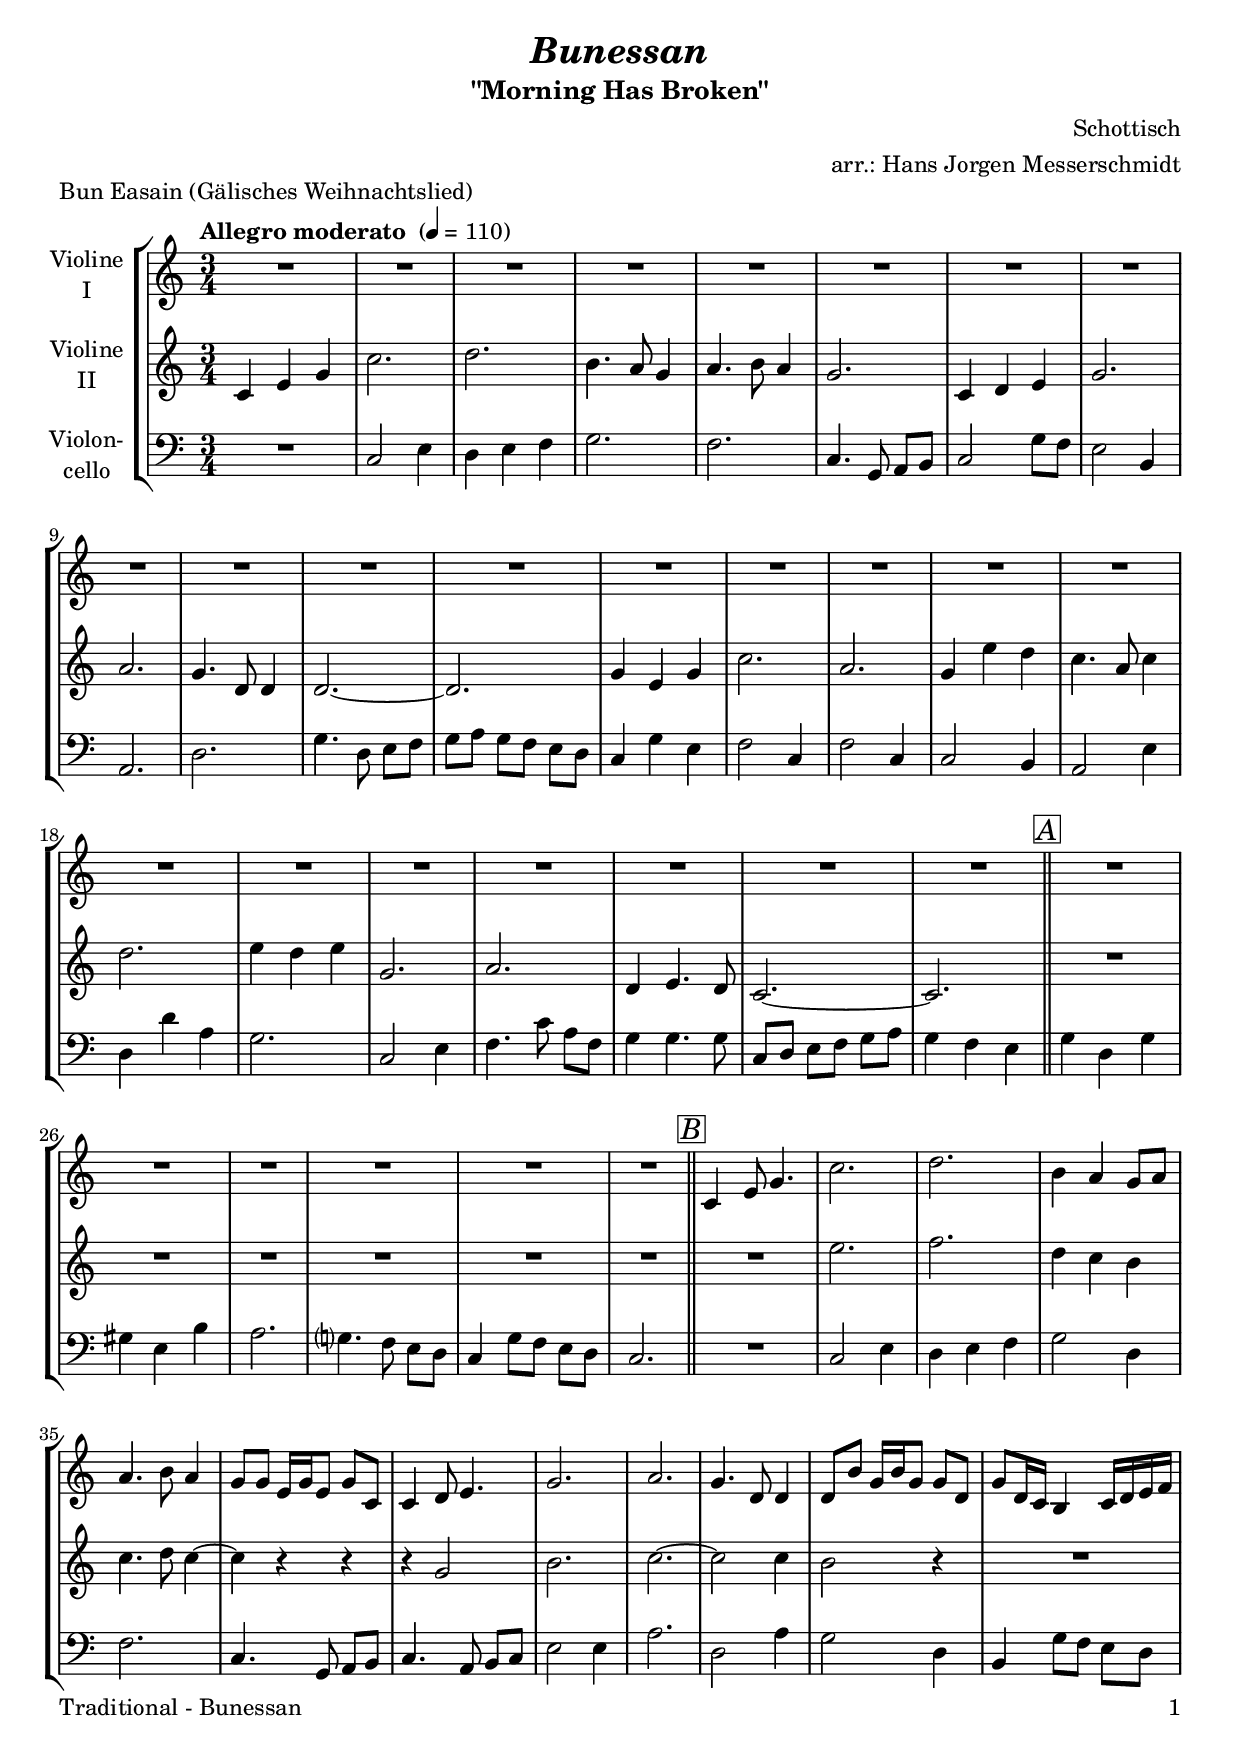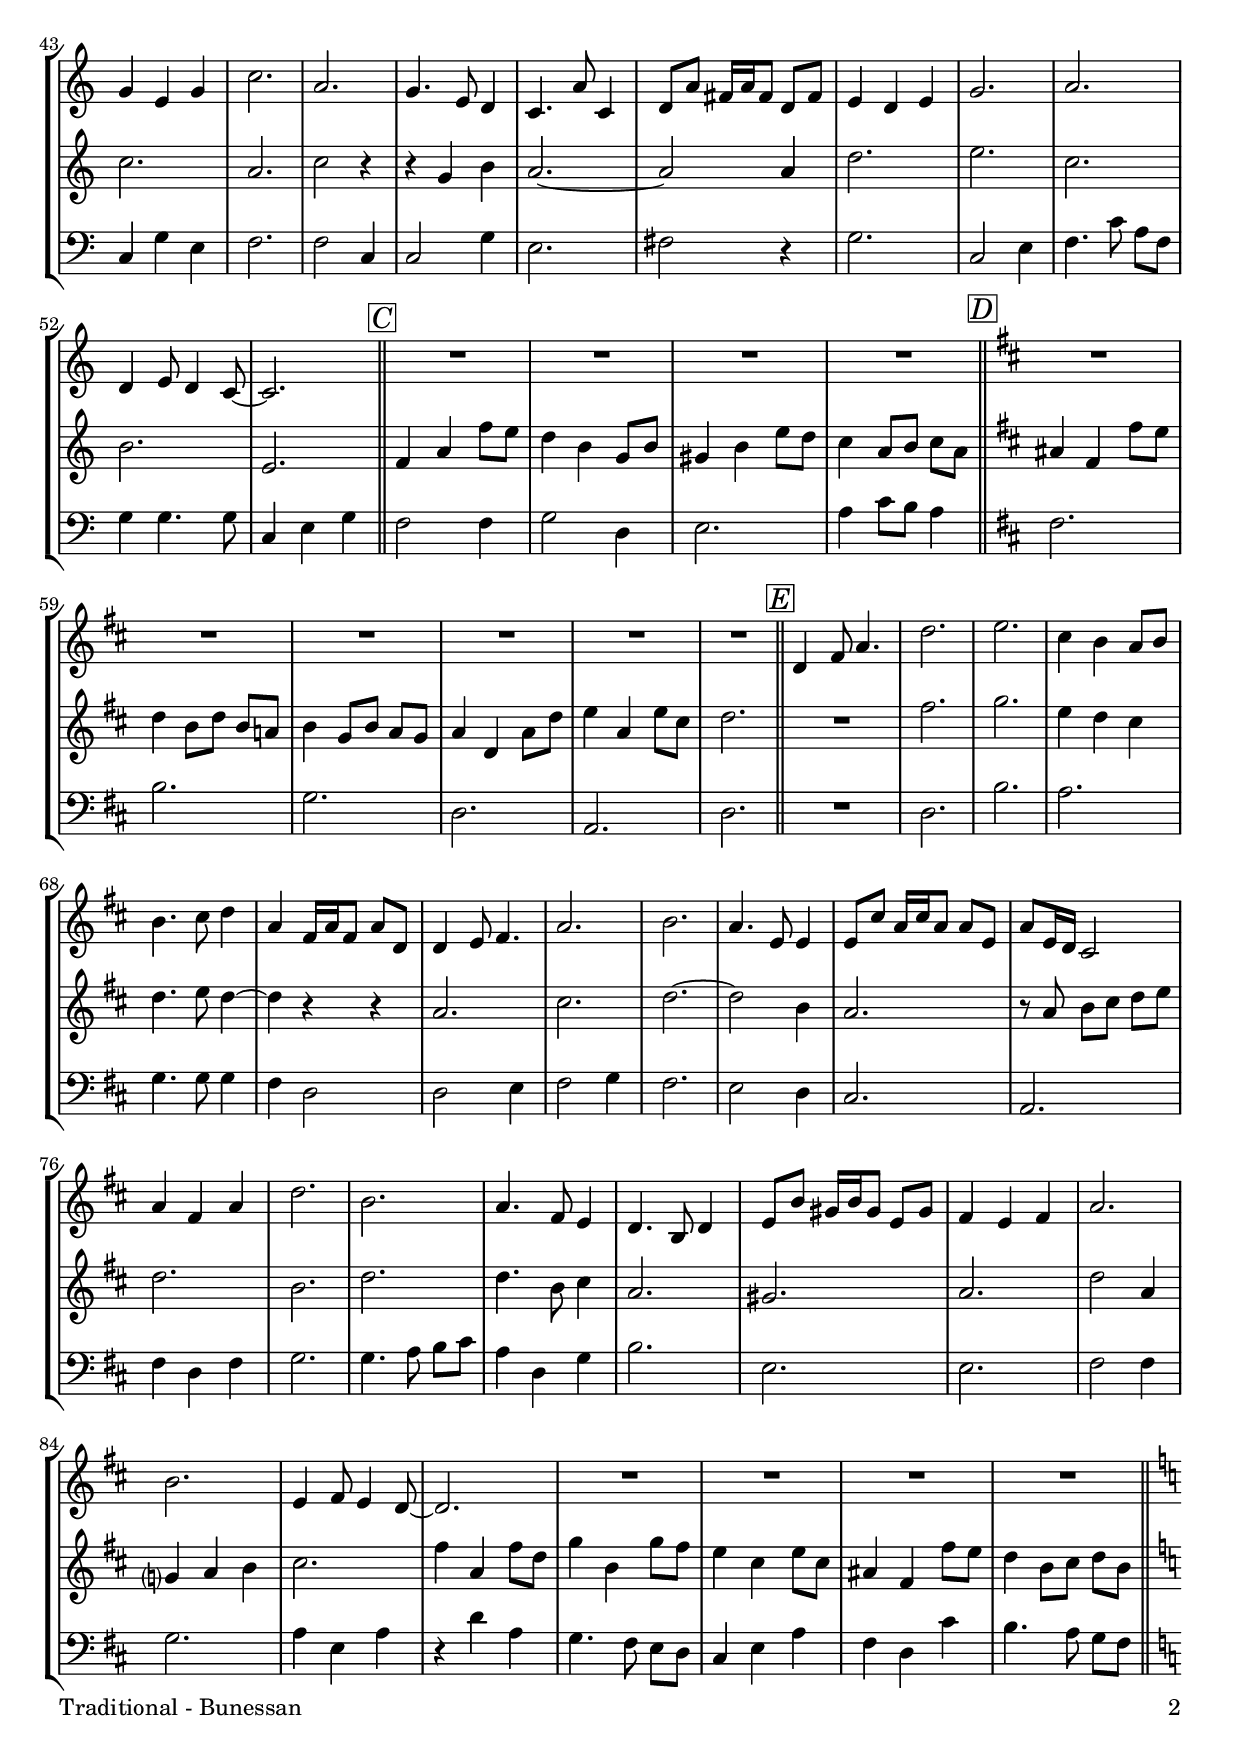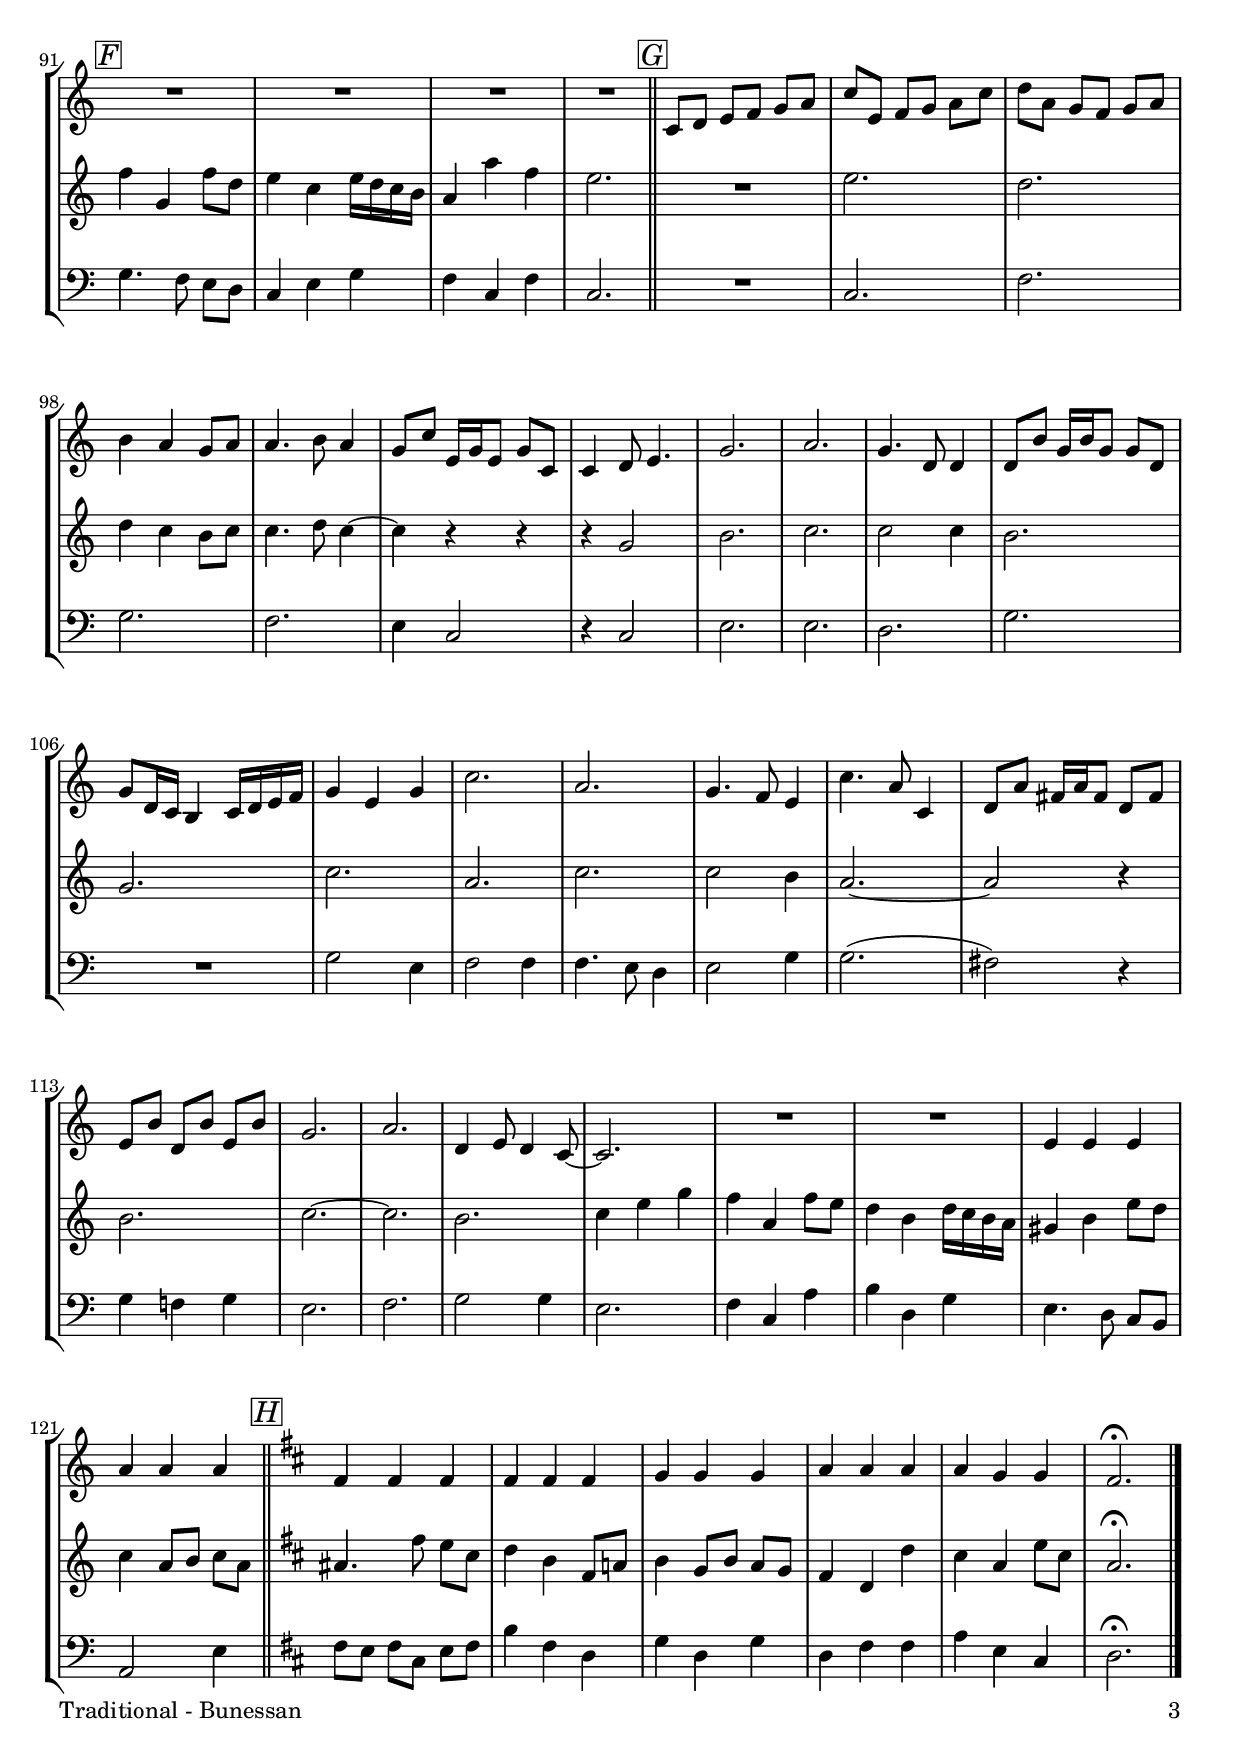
\version "2.20.2"
\include "deutsch.ly"
  
#(set-global-staff-size 20)

\header {
  title     = \markup \bold \italic "Bunessan"
  subtitle  = "\"Morning Has Broken\""
  composer  = "Schottisch"
  arranger  = "arr.: Hans Jorgen Messerschmidt"
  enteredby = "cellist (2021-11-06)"
  piece     = "Bun Easain (Gälisches Weihnachtslied)"
}


voiceconsts = {
  \key c \major
  \time 3/4
  \clef "treble"
  \numericTimeSignature
  \compressEmptyMeasures
  % Set default beaming for all staves
  \set Timing.beamExceptions = #'()
  \set Timing.baseMoment     = #(ly:make-moment 1 4)
  \set Timing.beatStructure  = #'(1 1 1)
  \tempo "Allegro moderato " 4=110
}

micl = "clarinet"
mifl = "flute"
miob = "oboe"
mifh = "french horn"
misx = "tenor sax"
mist = "string ensemble 1"
mivl = "violin"
miba = "cello"

boxa = { \bar "||" \mark \markup \box \italic "A" }
boxb = { \bar "||" \mark \markup \box \italic "B" }
boxc = { \bar "||" \mark \markup \box \italic "C" }
boxd = { \bar "||" \mark \markup \box \italic "D" \key d \major }
boxe = { \bar "||" \mark \markup \box \italic "E" }
boxf = { \bar "||" \mark \markup \box \italic "F" \key c \major }
boxg = { \bar "||" \mark \markup \box \italic "G" }
boxh = { \bar "||" \mark \markup \box \italic "H" \key d \major }

rit = \mark \markup \box \italic "rit."

va = \relative c' {
  \voiceconsts

  R2.*24 \boxa
  R2.*6 \boxb
  c4 e8 g4.

  c2.
  d
  h4 a g8 a
  a4. h8 a4
  g8 g e16 g e8 g c,
  c4 d8 e4.
  g2.
  a

  g4. d8 d4
  d8 h' g16 h g8 g d
  g d16 c h4 c16 d e f
  g4 e g
  c2.
  a
  g4. e8 d4
  c4. a'8 c,4

  d8 a' fis16 a fis8 d fis
  e4 d e
  g2.
  a
  d,4 e8 d4 c8~
  c2. \boxc
  R2.*4 \boxd
  R2.*6 \boxe
  d4 fis8 a4.
  d2.
  e
  cis4 h a8 h
  h4. cis8 d4
  a fis16 a fis8 a d,
  d4 e8 fis4.

  a2.
  h
  a4. e8 e4
  e8 cis' a16 cis a8 a e
  a e16 d cis2
  a'4 fis a
  d2.
  h

  a4. fis8 e4
  d4. h8 d4
  e8 h' gis16 h gis8 e gis
  fis4 e fis
  a2.
  h
  e,4 fis8 e4 d8~
  d2.

  R2.*4 \boxf
  R2.*4 \boxg
  c8 d e f g a
  c e, f g a c
  d a g f g a
  h4 a g8 a
  a4. h8 a4
  g8 c e,16 g e8 g c,
  c4 d8 e4.

  g2.
  a
  g4. d8 d4
  d8 h' g16 h g8 g d
  g d16 c h4 c16 d e f
  g4 e g
  c2.
  a

  g4. f8 e4
  c'4. a8 c,4
  d8 a' fis16 a fis8 d fis
  e h' d, h' e, h'
  g2.
  a
  d,4 e8 d4 c8~
  c2.

  R2.*2
  e4 e e
  a a a \boxh
  fis fis fis
  fis fis fis

  g g g
  a a a
  a g g
  fis2.\fermata \bar "|."
}

vb = \relative c' {
  \voiceconsts

  c4 e g
  c2.
  d
  h4.a8 g4
  a4. h8 a4
  g2.
  c,4 d e

  g2.
  a
  g4. d8 d4
  d2.~
  d
  g4 e g
  c2.
  a

  g4 e' d
  c4. a8 c4
  d2.
  e4 d e
  g,2.
  a
  d,4 e4. d8
  c2.~

  c \boxa
  R2.*6 \boxb
  
  R2.
  e'
  f
  d4 c h
  c4. d8 c4~
  c r r
  r g2
  h2.
  c~

  c2 c4
  h2 r4
  R2.
  c
  a
  c2 r4
  r g h
  a2.~

  a2 a4
  d2.
  e
  c
  h
  e, \boxc
  f4 a f'8 e
  d4 h g8 h

  gis4 h e8 d
  c4 a8 h c a \boxd
  ais4 fis fis'8 e
  d4 h8 d h a!
  h4 g8 h a g
  a4 d, a'8 d
  e4 a, e'8 cis

  d2. \boxe
  R
  fis
  g
  e4 d cis
  d4. e8 d4~
  d r r
  a2.

  cis
  d~
  d2 h4
  a2.
  r8 a h cis d e
  d2.
  h
  d

  d4. h8 cis4
  a2.
  gis
  a
  d2 a4
  g? a h
  cis2.
  fis4 a, fis'8 d

  g4 h, g'8 fis
  e4 cis e8 cis
  ais4 fis fis'8 e
  d4 h8 cis d h \boxf
  f'4 g, f'8 d
  e4 c e16 d c h
  a4 a' f

  e2. \boxg
  R
  e
  d
  d4 c h8 c
  c4. d8 c4~
  c r r
  r g2

  h2.
  c
  c2 c4
  h2.
  g
  c
  a
  c

  c2 h4
  a2.~
  a2 r4
  h2.
  c~
  c
  h
  c4 e g

  f a, f'8 e
  d4 h d16 c h a
  gis4 h e8 d
  c4 a8 h c a \boxh
  ais4. fis'8 e cis
  d4 h fis8 a!

  h4 g8 h a g
  fis4 d d'
  cis a e'8 cis
  a2.\fermata \bar "|."
}

vc = \relative c {
  \voiceconsts
  \clef "bass"

  R2.
  c2 e4
  d e f
  g2.
  f
  c4. g8 a h
  c2 g'8 f

  e2 h4
  a2.
  d
  g4. d8 e f
  g a g f e d
  c4 g' e
  f2 c4
  f2 c4

  c2 h4
  a2 e'4
  d d' a
  g2.
  c,2 e4
  f4. c'8 a f
  g4 g4. g8
  c, d e f g a

  g4 f e \boxa
  g d g
  gis e h'
  a2.
  g?4. f8 e d
  c4 g'8 f e d
  c2. \boxb
  
  R
  c2  e4
  d e f
  g2 d4
  f2.
  c4. g8 a h
  c4. a8 h c
  e2 e4
  a2.

  d,2 a'4
  g2 d4
  h g'8 f e d
  c4 g' e
  f2.
  f2 c4
  c2 g'4
  e2.

  fis2 r4
  g2.
  c,2 e4
  f4. c'8 a f
  g4 g4. g8
  c,4 e g \boxc
  f2 f4
  g2 d4

  e2.
  a4 c8 h a4 \boxd
  fis2.
  h
  g
  d
  a

  d \boxe
  R
  d
  h'
  a
  g4. g8 g4
  fis d2
  d e4

  fis2 g4
  fis2.
  e2 d4
  cis2.
  a

  fis'4 d fis
  g2.
  g4. a8 h cis

  a4 d, g
  h2.
  e,
  e
  fis2 fis4
  g2.
  a4 e a
  r d a

  g4. fis8 e d
  cis4 e a
  fis d cis'
  h4. a8 g fis \boxf
  g4. f8 e d
  c4 e g
  f c f

  c2. \boxg
  R
  c
  f
  g
  f
  e4 c2
  r4 c2

  e2.
  e
  d
  g
  R
  g2 e4
  f2 f4
  f4. e8 d4

  e2 g4
  g2.(
  fis2) r4
  g f! g
  e2.
  f
  g2 g4
  e2.

  f4 c a'
  h d, g
  e4. d8 c h
  a2 e'4 \boxh
  fis8 e fis cis e fis
  h4 fis d

  g d g
  d fis fis
  a e cis
  d2.\fermata \bar "|."
}


music = \new StaffGroup <<
      \new Staff {
	\set Staff.midiInstrument = \mivl
	\set Staff.instrumentName = \markup \center-column { "Violine" "I" }
	\transpose c c { \va }
      }

      \new Staff {
	\set Staff.midiInstrument = \mivl
	\set Staff.instrumentName = \markup \center-column { "Violine" "II" }
	\transpose c c { \vb }
      }

      \new Staff {
	\set Staff.midiInstrument = \miba
	\set Staff.instrumentName = \markup \center-column { "Violon-" "cello" }
	\transpose c c { \vc }
      }
>>

\book {
   \paper {
    print-page-number = ##t
    print-first-page-number = ##t
    ragged-last-bottom = ##f
    oddHeaderMarkup = \markup \null
    evenHeaderMarkup = \markup \null
    oddFooterMarkup = \markup {
      \fill-line {
        \on-the-fly #print-page-number-check-first
        "Traditional - Bunessan" \fromproperty #'page:page-number-string
      }
    }
    evenFooterMarkup = \oddFooterMarkup
  } \score {
    \music
    \layout {}
  }

  \score {
    \unfoldRepeats \music

    \midi {
      \context {
        \Score
      }
    }
  }
}